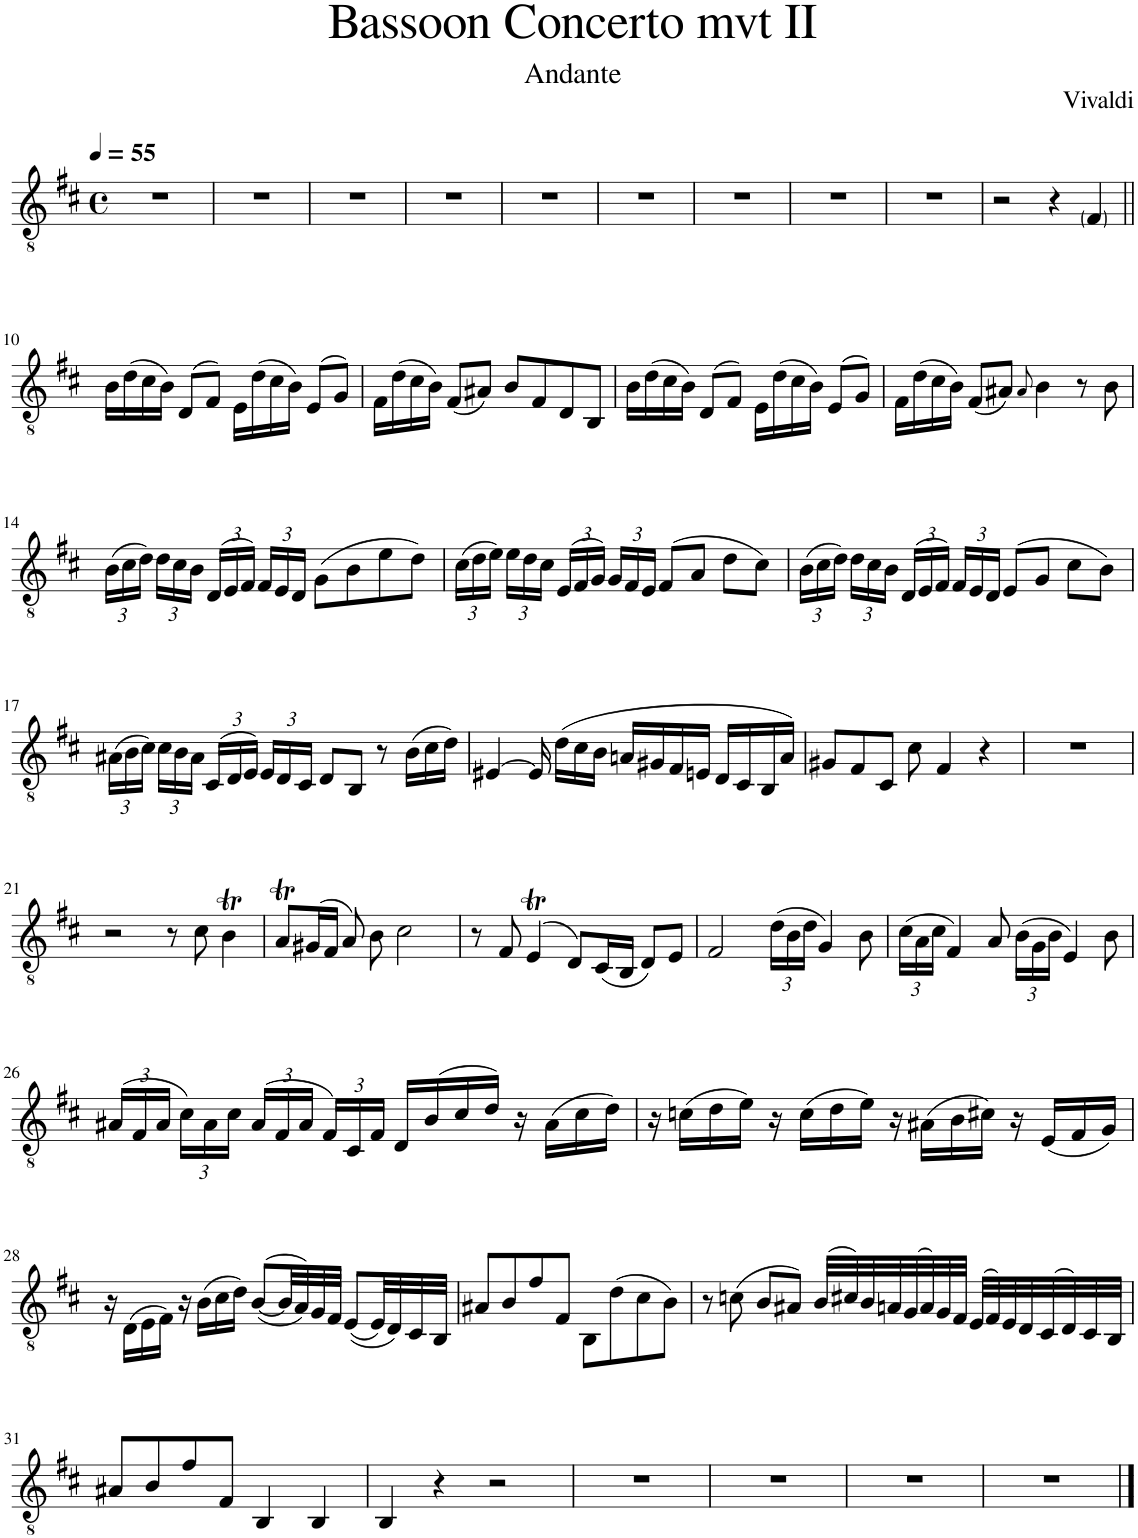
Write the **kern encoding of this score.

**kern
*part1
*staff1
*I"Baritone Oboe
*I'Bar. Ob.
*clefGv2
*k[f#c#]
*M4/4
*met(c)
*MM55
=
1r
=1
1r
=2
1r
=3
1r
=4
1r
=5
1r
=6
1r
=7
1r
=8
1r
=9
2r
4r
4F#/
!!LO:LB:g=z
=10||
16B\LL
(>16d\
16c#\
16B\JJ)
(>8D/L
8F#/J)
16E\LL
(>16d\
16c#\
16B\JJ)
(>8E/L
8G/J)
=11
16F#\LL
(>16d\
16c#\
16B\JJ)
(8F#/L
8A#X/J)
8B/L
8F#/
8D/
8BB/J
=12
16B\LL
(>16d\
16c#\
16B\JJ)
(>8D/L
8F#/J)
16E\LL
(>16d\
16c#\
16B\JJ)
(>8E/L
8G/J)
=13
16F#\LL
(>16d\
16c#\
16B\JJ)
(8F#/L
8A#X/J)
8qA#/
4B\
8r
8B\
!!LO:LB:g=z
=14
*Xbrackettup
(>24B\LL
24c#\
24d\JJ)
24d\LL
24c#\
24B\JJ
(>24D/LL
24E/
24F#/JJ)
24F#/LL
24E/
24D/JJ
(>8G\L
8B\
8e\
8d\J)
=15
(>24c#\LL
24d\
24e\JJ)
24e\LL
24d\
24c#\JJ
(>24E/LL
24F#/
24G/JJ)
24G/LL
24F#/
24E/JJ
(>8F#/L
8A/J
8d\L
8c#\J)
=16
(>24B\LL
24c#\
24d\JJ)
24d\LL
24c#\
24B\JJ
(>24D/LL
24E/
24F#/JJ)
24F#/LL
24E/
24D/JJ
(>8E/L
8G/J
8c#\L
8B\J)
!!LO:LB:g=z
=17
(>24A#X\LL
24B\
24c#\JJ)
24c#\LL
24B\
24A#\JJ
(>24C#/LL
24D/
24E/JJ)
24E/LL
24D/
24C#/JJ
8D/L
8BB/J
8r
(>16B\LL
16c#\
16d\JJ)
=18
[>4E#X/
16E#/]
(>16d\LL
16c#\
16B\JJ
16An/LL
16G#X/
16F#/
16En/JJ
16D/LL
16C#/
16BB/
16A/JJ)
=19
8G#X/L
8F#/
8C#/J
8c#\
4F#/
4r
=20
1r
!!LO:LB:g=z
=21
2r
8r
8c#\
4BT\
=22
8AT/L
(>16G#X/L
16F#/JJ
8A/)
8B\
2c#\
=23
8r
8F#/
(>4ET/
8D/L)
(<16C#/L
16BB/JJ
8D/L)
8E/J
=24
2F#/
(>24d\LL
24B\
24d\JJ
4G/)
8B\
=25
(>24c#\LL
24A\
24c#\JJ
4F#/)
8A/
(>24B\LL
24G\
24B\JJ
4E/)
8B\
!!LO:LB:g=z
=26
(>24A#X/LL
24F#/
24A#/JJ
24c#\LL)
24A#\
24c#\JJ
(>24A#/LL
24F#/
24A#/JJ
24F#/LL)
24C#/
24F#/JJ
16D/LL
(>16B/
16c#/
16d/JJ)
16r
(16A#\LL
16c#\
16d\JJ)
=27
16r
(16cn\LL
16d\
16e\JJ)
16r
(16c\LL
16d\
16e\JJ)
16r
(16A#X\LL
16B\
16c#X\JJ)
16r
(16E/LL
16F#/
16G/JJ)
!!LO:LB:g=z
=28
16r
(>16D\LL
16E\
16F#\JJ)
16r
(>16B\LL
16c#\
16d\JJ)
(>([8B/L
32B/LL]
32A/))
32G/
32F#/JJJ
(<(<8E/L
32E/LL)
32D/)
32C#/
32BB/JJJ
=29
8A#X/L
8B/
8f#/
8F#/J
8BB\L
(>8d\
8c#\
8B\J)
=30
8r
(>8cn\
8B/L
8A#X/J)
(>32B/LLL
32c#X/)
32B/
32An/
(>32G/
32A/)
32G/
32F#/JJJ
(>32E/LLL
32F#/)
32E/
32D/
(>32C#/
32D/)
32C#/
32BB/JJJ
!!LO:LB:g=z
=31
8A#X/L
8B/
8f#/
8F#/J
4BB/
4BB/
=32
4BB/
4r
2r
=33
1r
=34
1r
=35
1r
=36
1r
==
*-
